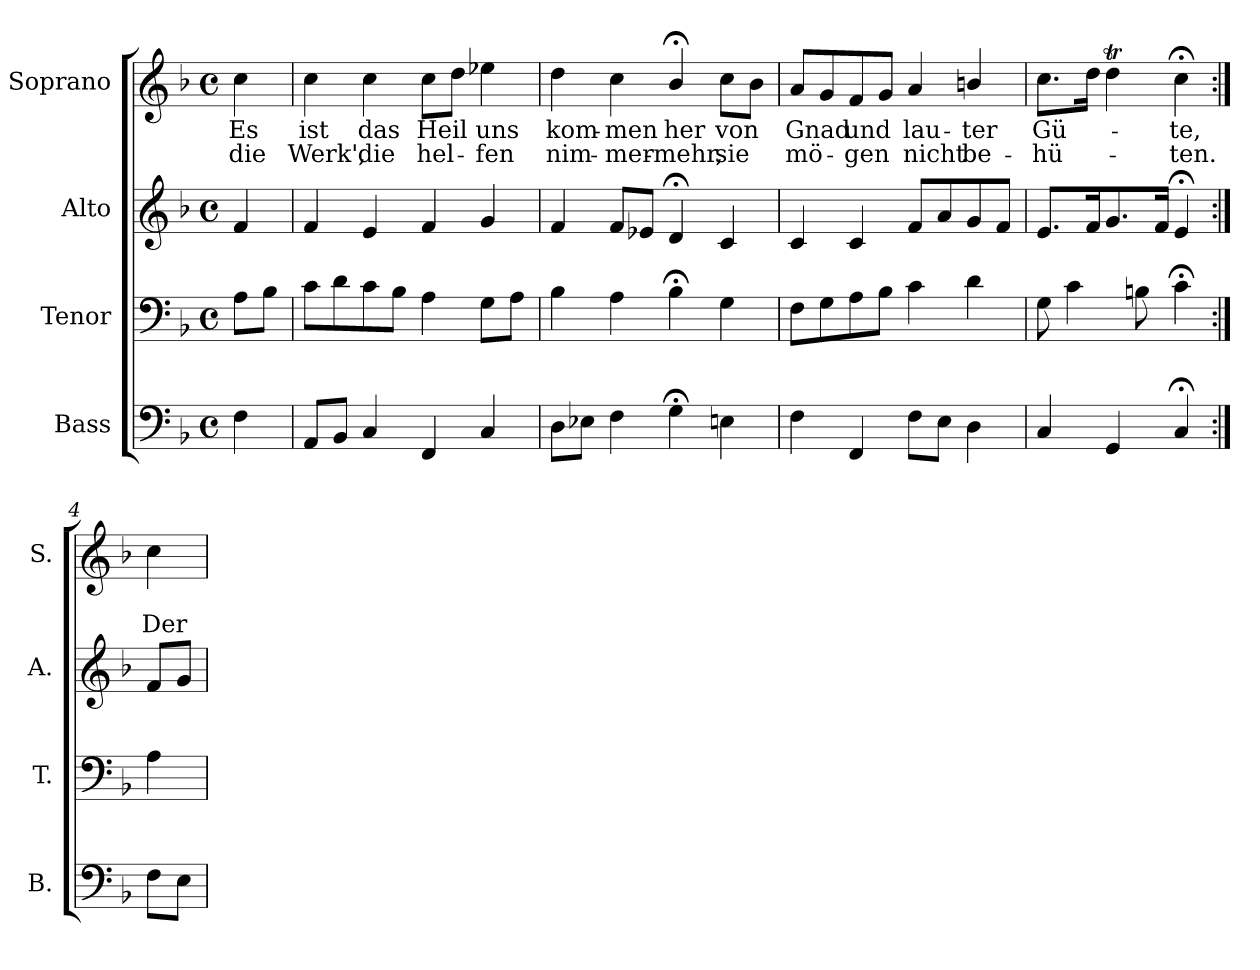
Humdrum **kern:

**kern	**kern	**kern	**kern	**text	**text
*part4	*part3	*part2	*part1	*part1	*part1
*staff4	*staff3	*staff2	*staff1	*staff1	*staff1
*I"Bass	*I"Tenor	*I"Alto	*I"Soprano	*	*
*I'B.	*I'T.	*I'A.	*I'S.	*	*
*clefF4	*clefF4	*clefG2	*clefG2	*	*
*k[b-]	*k[b-]	*k[b-]	*k[b-]	*	*
*F:	*F:	*F:	*F:	*	*
*M4/4	*M4/4	*M4/4	*M4/4	*	*
*met(c)	*met(c)	*met(c)	*met(c)	*	*
=	=	=	=	=	=
4F\	8A\L	4f/	4cc\	Es	die
.	8B-\J	.	.	.	.
=1	=1	=1	=1	=1	=1
8AA/L	8c\L	4f/	4cc\	ist	Werk',
8BB-/J	8d\	.	.	.	.
4C/	8c\	4e/	4cc\	das	die
.	8B-\J	.	.	.	.
4FF/	4A\	4f/	8cc\L	Heil	hel-
.	.	.	8dd\J	.	.
4C/	8G\L	4g/	4ee-X\	uns	-fen
.	8A\J	.	.	.	.
=2	=2	=2	=2	=2	=2
8D\L	4B-\	4f/	4dd\	kom-	nim-
8E-X\J	.	.	.	.	.
4F\	4A\	8f/L	4cc\	-men	-mer-
.	.	8e-X/J	.	.	.
4G;<\	4B-;<\	4d;</	4b-;</	her	-mehr,
4En\	4G\	4c/	8cc\L	von	sie
.	.	.	8b-\J	.	.
=3	=3	=3	=3	=3	=3
4F\	8F\L	4c/	8a/L	Gnad	mö-
.	8G\	.	8g/	.	.
4FF/	8A\	4c/	8f/	und	-gen
.	8B-\J	.	8g/J	.	.
8F\L	4c\	8f/L	4a/	lau-	nicht
8E\J	.	8a/	.	.	.
4D\	4d\	8g/	4bn/	-ter	be-
.	.	8f/J	.	.	.
=4	=4	=4	=4	=4	=4
4C/	8G\	8.e/L	8.cc\L	Gü-	-hü-
.	4c\	.	.	.	.
.	.	16f/k	16dd\Jk	.	.
4GG/	.	8.g/	4ddT\	.	.
.	8Bn\	.	.	.	.
.	.	16f/Jk	.	.	.
4C;</	4c;<\	4e;</	4cc;<\	-te,	-ten.
!!LO:LB:g=z
=4a:|!	=4a:|!	=4a:|!	=4a:|!	=4a:|!	=4a:|!
8F\L	4A\	8f/L	4cc\	.	Der
8E\J	.	8g/J	.	.	.
=	=	=	=	=	=
*-	*-	*-	*-	*-	*-
